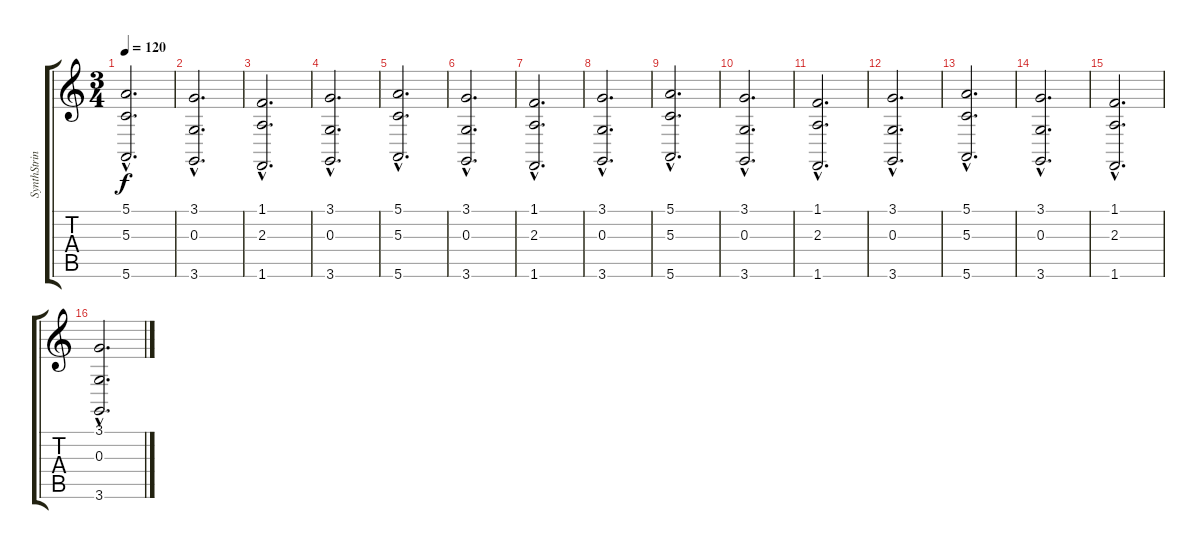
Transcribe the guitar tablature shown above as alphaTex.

\track ("SynthStrings" "SynthStrin") {instrument synthstrings1}
\staff {score tabs}
\tuning (E4 B3 G3 D3 A2 E2) {hide}
\ts (3 4)
\tempo 120
\clef g2
\ks c
(5.1{hac} 5.3{hac} 5.6{hac}).2{d dy f} |
(3.1{hac} 0.3{hac} 3.6{hac}).2{d} |
(1.1{hac} 2.3{hac} 1.6{hac}).2{d} |
(3.1{hac} 0.3{hac} 3.6{hac}).2{d} |
(5.1{hac} 5.3{hac} 5.6{hac}).2{d} |
(3.1{hac} 0.3{hac} 3.6{hac}).2{d} |
(1.1{hac} 2.3{hac} 1.6{hac}).2{d} |
(3.1{hac} 0.3{hac} 3.6{hac}).2{d} |
(5.1{hac} 5.3{hac} 5.6{hac}).2{d} |
(3.1{hac} 0.3{hac} 3.6{hac}).2{d} |
(1.1{hac} 2.3{hac} 1.6{hac}).2{d} |
(3.1{hac} 0.3{hac} 3.6{hac}).2{d} |
(5.1{hac} 5.3{hac} 5.6{hac}).2{d} |
(3.1{hac} 0.3{hac} 3.6{hac}).2{d} |
(1.1{hac} 2.3{hac} 1.6{hac}).2{d} |
(3.1{hac} 0.3{hac} 3.6{hac}).2{d}
